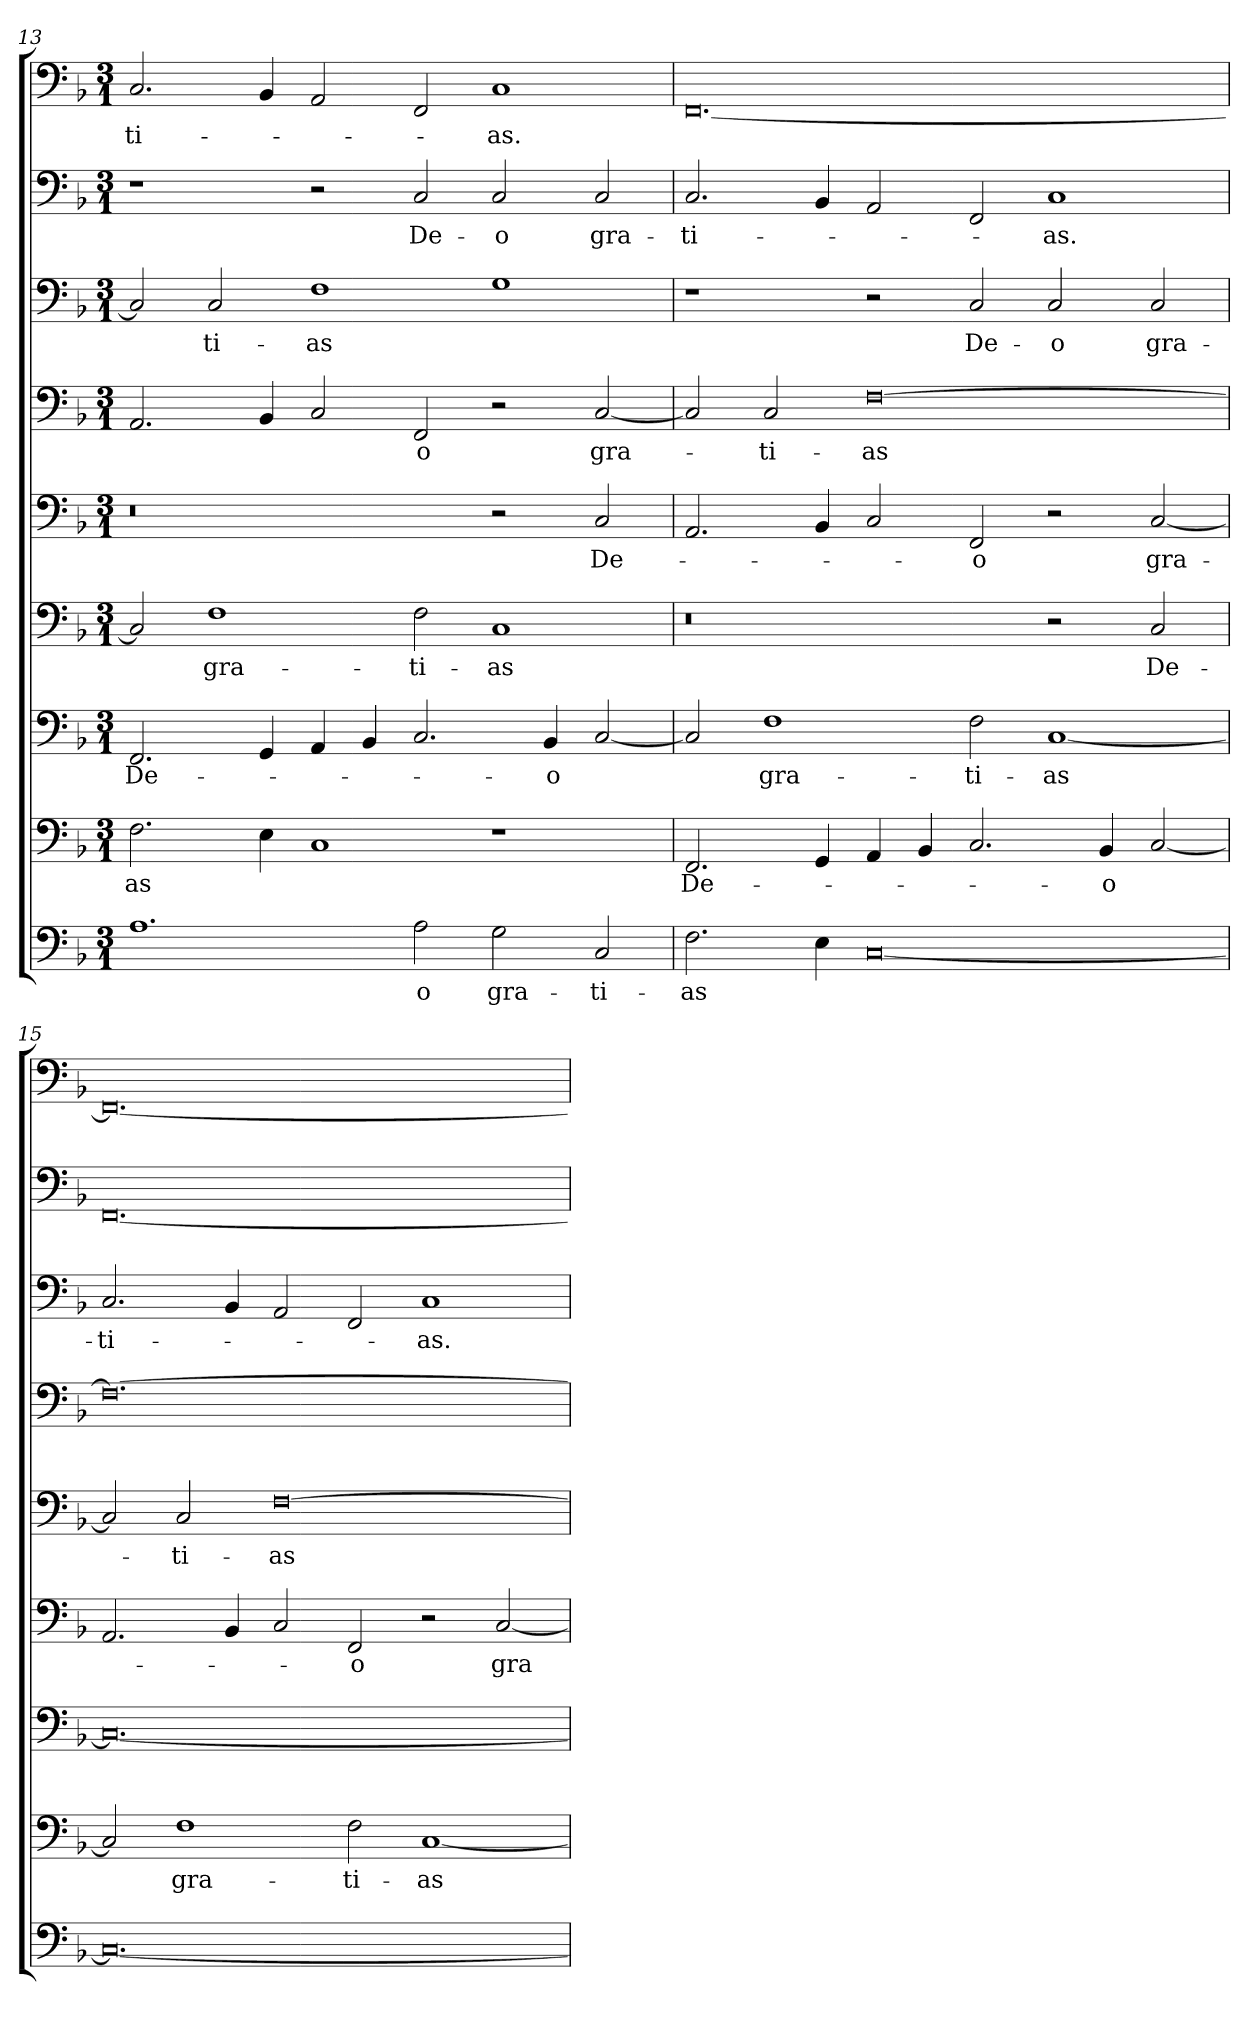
**kern	**text	**kern	**text	**kern	**text	**kern	**text	**kern	**text	**kern	**text	**kern	**text	**kern	**text	**kern	**text
*part9	*part9	*part8	*part8	*part7	*part7	*part6	*part6	*part5	*part5	*part4	*part4	*part3	*part3	*part2	*part2	*part1	*part1
*staff9	*staff9	*staff8	*staff8	*staff7	*staff7	*staff6	*staff6	*staff5	*staff5	*staff4	*staff4	*staff3	*staff3	*staff2	*staff2	*staff1	*staff1
*clefF4	*	*clefF4	*	*clefF4	*	*clefF4	*	*clefF4	*	*clefF4	*	*clefF4	*	*clefF4	*	*clefF4	*
*k[b-]	*	*k[b-]	*	*k[b-]	*	*k[b-]	*	*k[b-]	*	*k[b-]	*	*k[b-]	*	*k[b-]	*	*k[b-]	*
*F:	*	*F:	*	*F:	*	*F:	*	*F:	*	*F:	*	*F:	*	*F:	*	*F:	*
*M3/1	*	*M3/1	*	*M3/1	*	*M3/1	*	*M3/1	*	*M3/1	*	*M3/1	*	*M3/1	*	*M3/1	*
=13	=13	=13	=13	=13	=13	=13	=13	=13	=13	=13	=13	=13	=13	=13	=13	=13	=13
!	!	!	!LO:LY:b	!	!LO:LY:b	!	!	!	!	!	!	!	!	!	!	!	!LO:LY:b
1.A	.	2.F\	-as	2.FF/	De-	2C/]	.	0r	.	2.AA/	.	2C/]	.	1r	.	2.C/	-ti-
!	!	!	!	!	!	!	!LO:LY:b	!	!	!	!	!	!LO:LY:b	!	!	!	!
.	.	.	.	.	.	1F	gra-	.	.	.	.	2C/	-ti-	.	.	.	.
.	.	4E\	.	4GG/	.	.	.	.	.	4BB-/	.	.	.	.	.	4BB-/	.
!	!	!	!	!	!	!	!	!	!	!	!	!	!LO:LY:b	!	!	!	!
.	.	1C	.	4AA/	.	.	.	.	.	2C/	.	1F	-as	2r	.	2AA/	.
.	.	.	.	4BB-/	.	.	.	.	.	.	.	.	.	.	.	.	.
!	!LO:LY:b	!	!	!	!	!	!LO:LY:b	!	!	!	!LO:LY:b	!	!	!	!LO:LY:b	!	!
2A\	-o	.	.	2.C/	.	2F\	-ti-	.	.	2FF/	-o	.	.	2C/	De-	2FF/	.
!	!LO:LY:b	!	!	!	!	!	!LO:LY:b	!	!	!	!	!	!	!	!LO:LY:b	!	!LO:LY:b
2G\	gra-	1r	.	.	.	1C	-as	2r	.	2r	.	1G	.	2C/	-o	1C	-as.
!	!	!	!	!	!LO:LY:b	!	!	!	!	!	!	!	!	!	!	!	!
.	.	.	.	4BB-/	-o	.	.	.	.	.	.	.	.	.	.	.	.
!	!LO:LY:b	!	!	!	!	!	!	!	!LO:LY:b	!	!LO:LY:b	!	!	!	!LO:LY:b	!	!
2C/	-ti-	.	.	[2C/	.	.	.	2C/	De-	[2C/	gra-	.	.	2C/	gra-	.	.
!!LO:PB:g=z
=14	=14	=14	=14	=14	=14	=14	=14	=14	=14	=14	=14	=14	=14	=14	=14	=14	=14
!	!LO:LY:b	!	!LO:LY:b	!	!	!	!	!	!	!	!	!	!	!	!LO:LY:b	!	!
2.F\	-as	2.FF/	De-	2C/]	.	0r	.	2.AA/	.	2C/]	.	1r	.	2.C/	-ti-	[0.FF	.
!	!	!	!	!	!LO:LY:b	!	!	!	!	!	!LO:LY:b	!	!	!	!	!	!
.	.	.	.	1F	gra-	.	.	.	.	2C/	-ti-	.	.	.	.	.	.
4E\	.	4GG/	.	.	.	.	.	4BB-/	.	.	.	.	.	4BB-/	.	.	.
!	!	!	!	!	!	!	!	!	!	!	!LO:LY:b	!	!	!	!	!	!
[0C	.	4AA/	.	.	.	.	.	2C/	.	[0F	-as	2r	.	2AA/	.	.	.
.	.	4BB-/	.	.	.	.	.	.	.	.	.	.	.	.	.	.	.
!	!	!	!	!	!LO:LY:b	!	!	!	!LO:LY:b	!	!	!	!LO:LY:b	!	!	!	!
.	.	2.C/	.	2F\	-ti-	.	.	2FF/	-o	.	.	2C/	De-	2FF/	.	.	.
!	!	!	!	!	!LO:LY:b	!	!	!	!	!	!	!	!LO:LY:b	!	!LO:LY:b	!	!
.	.	.	.	[1C	-as	2r	.	2r	.	.	.	2C/	-o	1C	-as.	.	.
!	!	!	!LO:LY:b	!	!	!	!	!	!	!	!	!	!	!	!	!	!
.	.	4BB-/	-o	.	.	.	.	.	.	.	.	.	.	.	.	.	.
!	!	!	!	!	!	!	!LO:LY:b	!	!LO:LY:b	!	!	!	!LO:LY:b	!	!	!	!
.	.	[2C/	.	.	.	2C/	De-	[2C/	gra-	.	.	2C/	gra-	.	.	.	.
=15	=15	=15	=15	=15	=15	=15	=15	=15	=15	=15	=15	=15	=15	=15	=15	=15	=15
!	!	!	!	!	!	!	!	!	!	!	!	!	!LO:LY:b	!	!	!	!
0.C_	.	2C/]	.	0.C_	.	2.AA/	.	2C/]	.	0.F_	.	2.C/	-ti-	[0.FF	.	0.FF_	.
!	!	!	!LO:LY:b	!	!	!	!	!	!LO:LY:b	!	!	!	!	!	!	!	!
.	.	1F	gra-	.	.	.	.	2C/	-ti-	.	.	.	.	.	.	.	.
.	.	.	.	.	.	4BB-/	.	.	.	.	.	4BB-/	.	.	.	.	.
!	!	!	!	!	!	!	!	!	!LO:LY:b	!	!	!	!	!	!	!	!
.	.	.	.	.	.	2C/	.	[0F	-as	.	.	2AA/	.	.	.	.	.
!	!	!	!LO:LY:b	!	!	!	!LO:LY:b	!	!	!	!	!	!	!	!	!	!
.	.	2F\	-ti-	.	.	2FF/	-o	.	.	.	.	2FF/	.	.	.	.	.
!	!	!	!LO:LY:b	!	!	!	!	!	!	!	!	!	!LO:LY:b	!	!	!	!
.	.	[1C	-as	.	.	2r	.	.	.	.	.	1C	-as.	.	.	.	.
!	!	!	!	!	!	!	!LO:LY:b	!	!	!	!	!	!	!	!	!	!
.	.	.	.	.	.	[2C/	gra-	.	.	.	.	.	.	.	.	.	.
=	=	=	=	=	=	=	=	=	=	=	=	=	=	=	=	=	=
*-	*-	*-	*-	*-	*-	*-	*-	*-	*-	*-	*-	*-	*-	*-	*-	*-	*-
